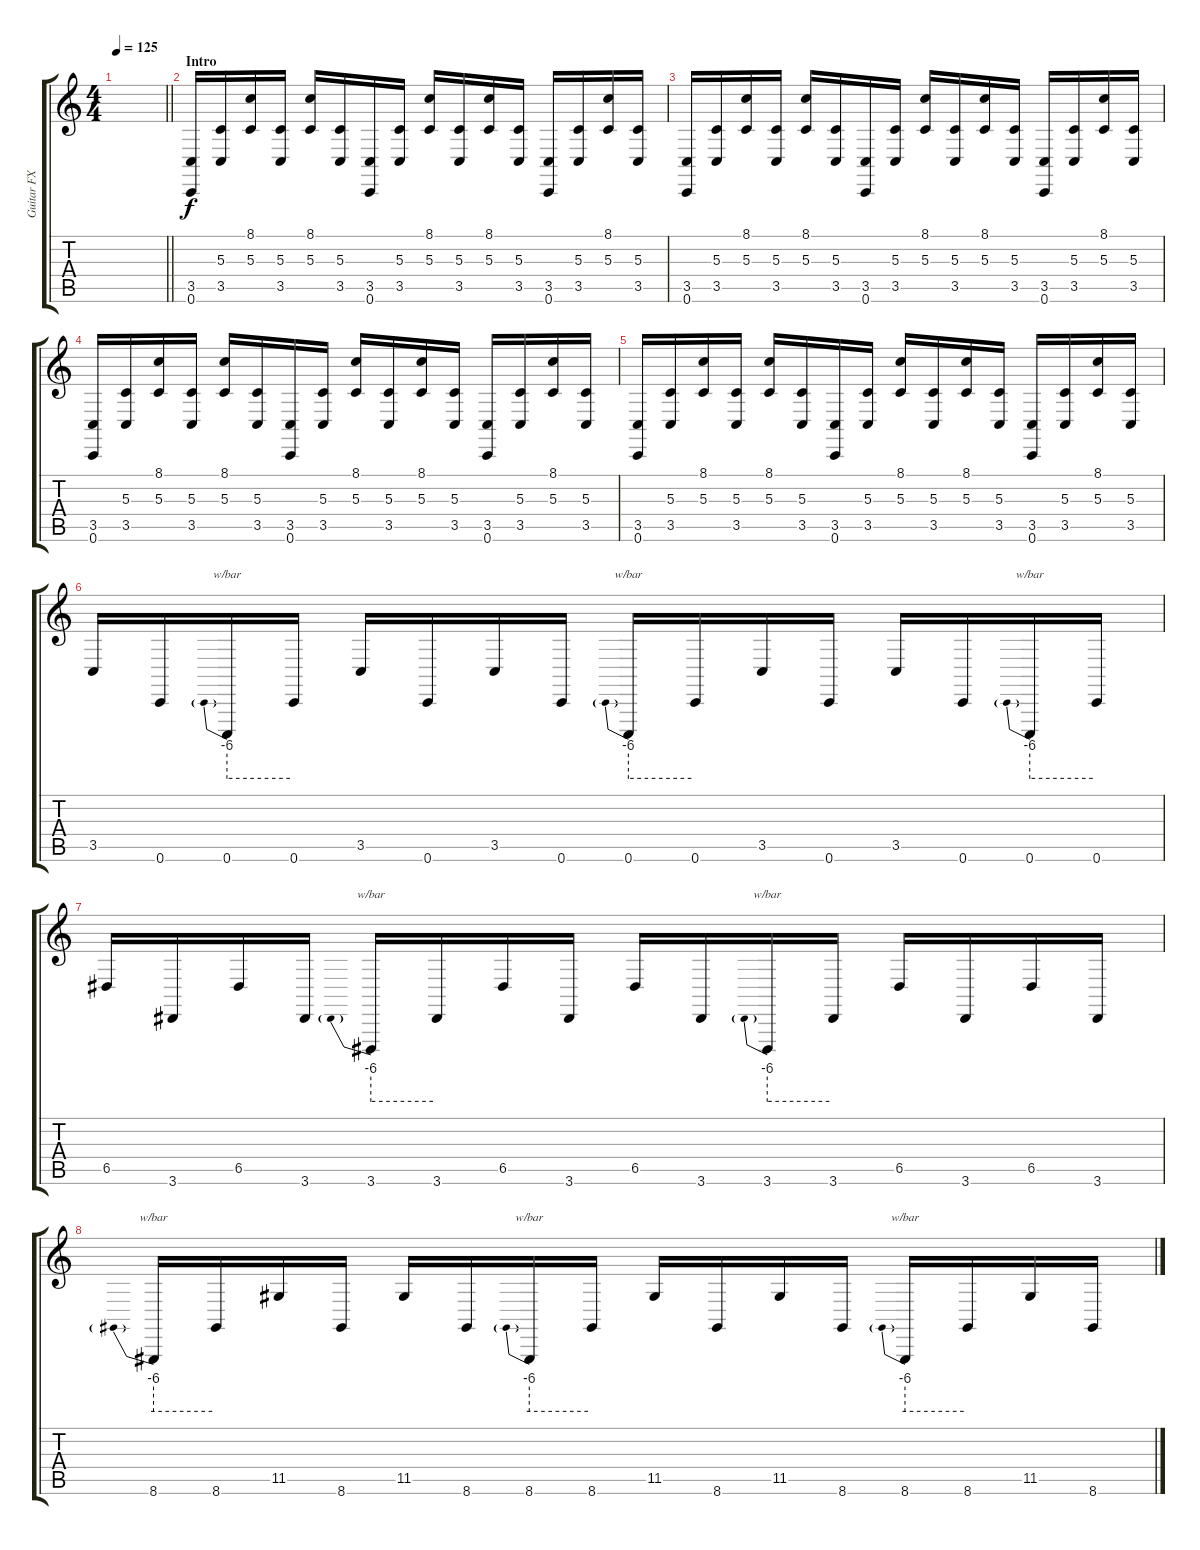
\track ("Guitar FX" "Guitar FX") {instrument lead8bassandlead}
\staff {score tabs}
\tuning (E4 B3 G3 D3 A2 C2) {hide}
\ts (4 4)
\tempo 125
\clef g2
\barLineRight lightlight
\ks c
|
\section ("" "Intro")
(3.5 0.6).16 (5.3 3.5).16 (8.1 5.3).16 (5.3 3.5).16 (8.1 5.3).16 (5.3 3.5).16 (3.5 0.6).16 (5.3 3.5).16 (8.1 5.3).16 (5.3 3.5).16 (8.1 5.3).16 (5.3 3.5).16 (3.5 0.6).16 (5.3 3.5).16 (8.1 5.3).16 (5.3 3.5).16 |
(3.5 0.6).16 (5.3 3.5).16 (8.1 5.3).16 (5.3 3.5).16 (8.1 5.3).16 (5.3 3.5).16 (3.5 0.6).16 (5.3 3.5).16 (8.1 5.3).16 (5.3 3.5).16 (8.1 5.3).16 (5.3 3.5).16 (3.5 0.6).16 (5.3 3.5).16 (8.1 5.3).16 (5.3 3.5).16 |
(3.5 0.6).16 (5.3 3.5).16 (8.1 5.3).16 (5.3 3.5).16 (8.1 5.3).16 (5.3 3.5).16 (3.5 0.6).16 (5.3 3.5).16 (8.1 5.3).16 (5.3 3.5).16 (8.1 5.3).16 (5.3 3.5).16 (3.5 0.6).16 (5.3 3.5).16 (8.1 5.3).16 (5.3 3.5).16 |
(3.5 0.6).16 (5.3 3.5).16 (8.1 5.3).16 (5.3 3.5).16 (8.1 5.3).16 (5.3 3.5).16 (3.5 0.6).16 (5.3 3.5).16 (8.1 5.3).16 (5.3 3.5).16 (8.1 5.3).16 (5.3 3.5).16 (3.5 0.6).16 (5.3 3.5).16 (8.1 5.3).16 (5.3 3.5).16 |
3.5.16 0.6.16 0.6.16{tbe (predive default 0 -24 60 -24)} 0.6.16 3.5.16 0.6.16 3.5.16 0.6.16 0.6.16{tbe (predive default 0 -24 60 -24)} 0.6.16 3.5.16 0.6.16 3.5.16 0.6.16 0.6.16{tbe (predive default 0 -24 60 -24)} 0.6.16 |
6.5.16 3.6.16 6.5.16 3.6.16 3.6.16{tbe (predive default 0 -24 60 -24)} 3.6.16 6.5.16 3.6.16 6.5.16 3.6.16 3.6.16{tbe (predive default 0 -24 60 -24)} 3.6.16 6.5.16 3.6.16 6.5.16 3.6.16 |
8.6.16{tbe (predive default 0 -24 60 -24)} 8.6.16 11.5.16 8.6.16 11.5.16 8.6.16 8.6.16{tbe (predive default 0 -24 60 -24)} 8.6.16 11.5.16 8.6.16 11.5.16 8.6.16 8.6.16{tbe (predive default 0 -24 60 -24)} 8.6.16 11.5.16 8.6.16
